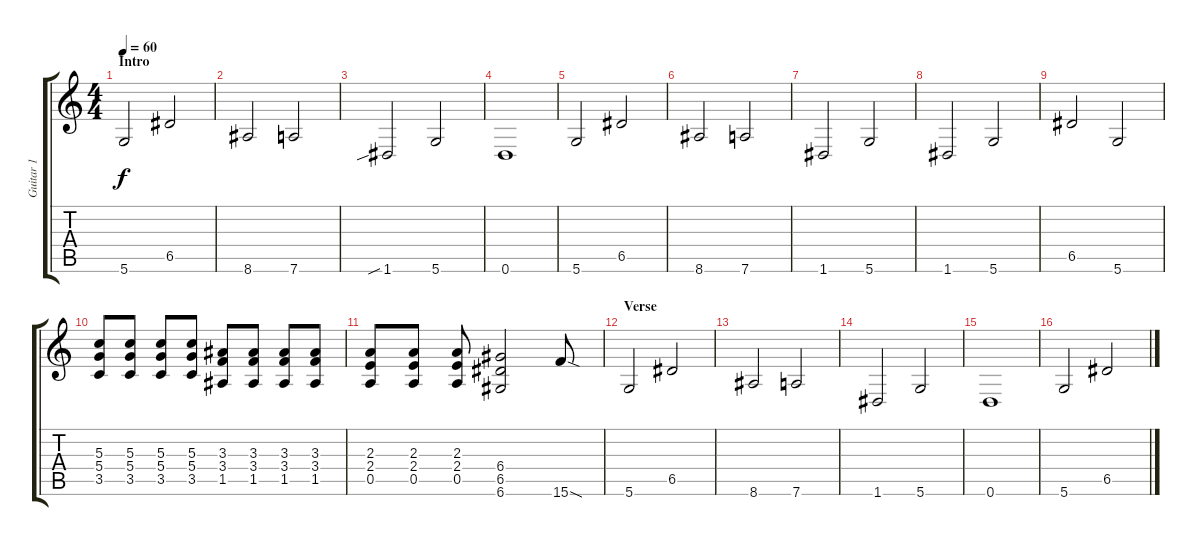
\track ("Guitar 1" "Guitar 1") {instrument distortionguitar}
\staff {score tabs}
\tuning (E4 B3 G3 D3 A2 D2) {hide}
\ts (4 4)
\section ("" "Intro")
\tempo 60
\clef g2
\ks c
5.6.2{dy f instrument distortionguitar} 6.5.2 |
8.6.2 7.6.2 |
1.6{sib}.2 5.6.2 |
0.6.1 |
5.6.2 6.5.2 |
8.6.2 7.6.2 |
1.6.2 5.6.2 |
1.6.2 5.6.2 |
6.5.2 5.6.2 |
(5.3 5.4 3.5).8 (5.3 5.4 3.5).8 (5.3 5.4 3.5).8 (5.3 5.4 3.5).8 (3.3 3.4 1.5).8 (3.3 3.4 1.5).8 (3.3 3.4 1.5).8 (3.3 3.4 1.5).8 |
(2.3 2.4 0.5).8 (2.3 2.4 0.5).8 (2.3 2.4 0.5).8 (6.4 6.5 6.6).2 15.6{sod}.8 |
\section ("" "Verse")
5.6.2 6.5.2 |
8.6.2 7.6.2 |
1.6.2 5.6.2 |
0.6.1 |
5.6.2 6.5.2
